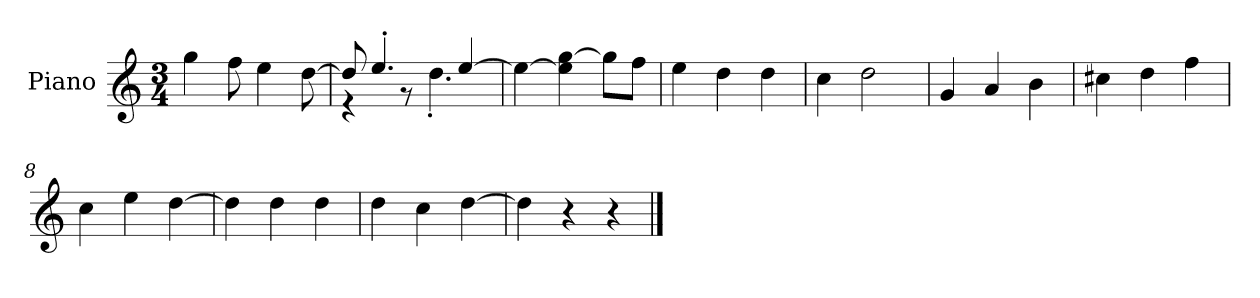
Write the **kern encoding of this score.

**kern
*part1
*staff1
*I"Piano
*I'P-no
*clefG2
*k[]
*M3/4
*MM178
=1
4gg\
8ff\
4ee\
[8dd\
=2
*^
8dd/]	4r
4.ee'/	.
.	8r
.	4.dd'\
[4ee/	.
*v	*v
=3
4ee\_
4ee\] [4gg\
8gg\L]
8ff\J
=4
4ee\
4dd\
4dd\
=5
4cc\
2dd\
=6
4g/
4a/
4b\
=7
4cc#X\
4dd\
4ff\
=8
4cc\
4ee\
[4dd\
=9
4dd\]
4dd\
4dd\
!!LO:LB:g=z
=10
4dd\
4cc\
[4dd\
=11
4dd\]
4r
4r
==
*-
